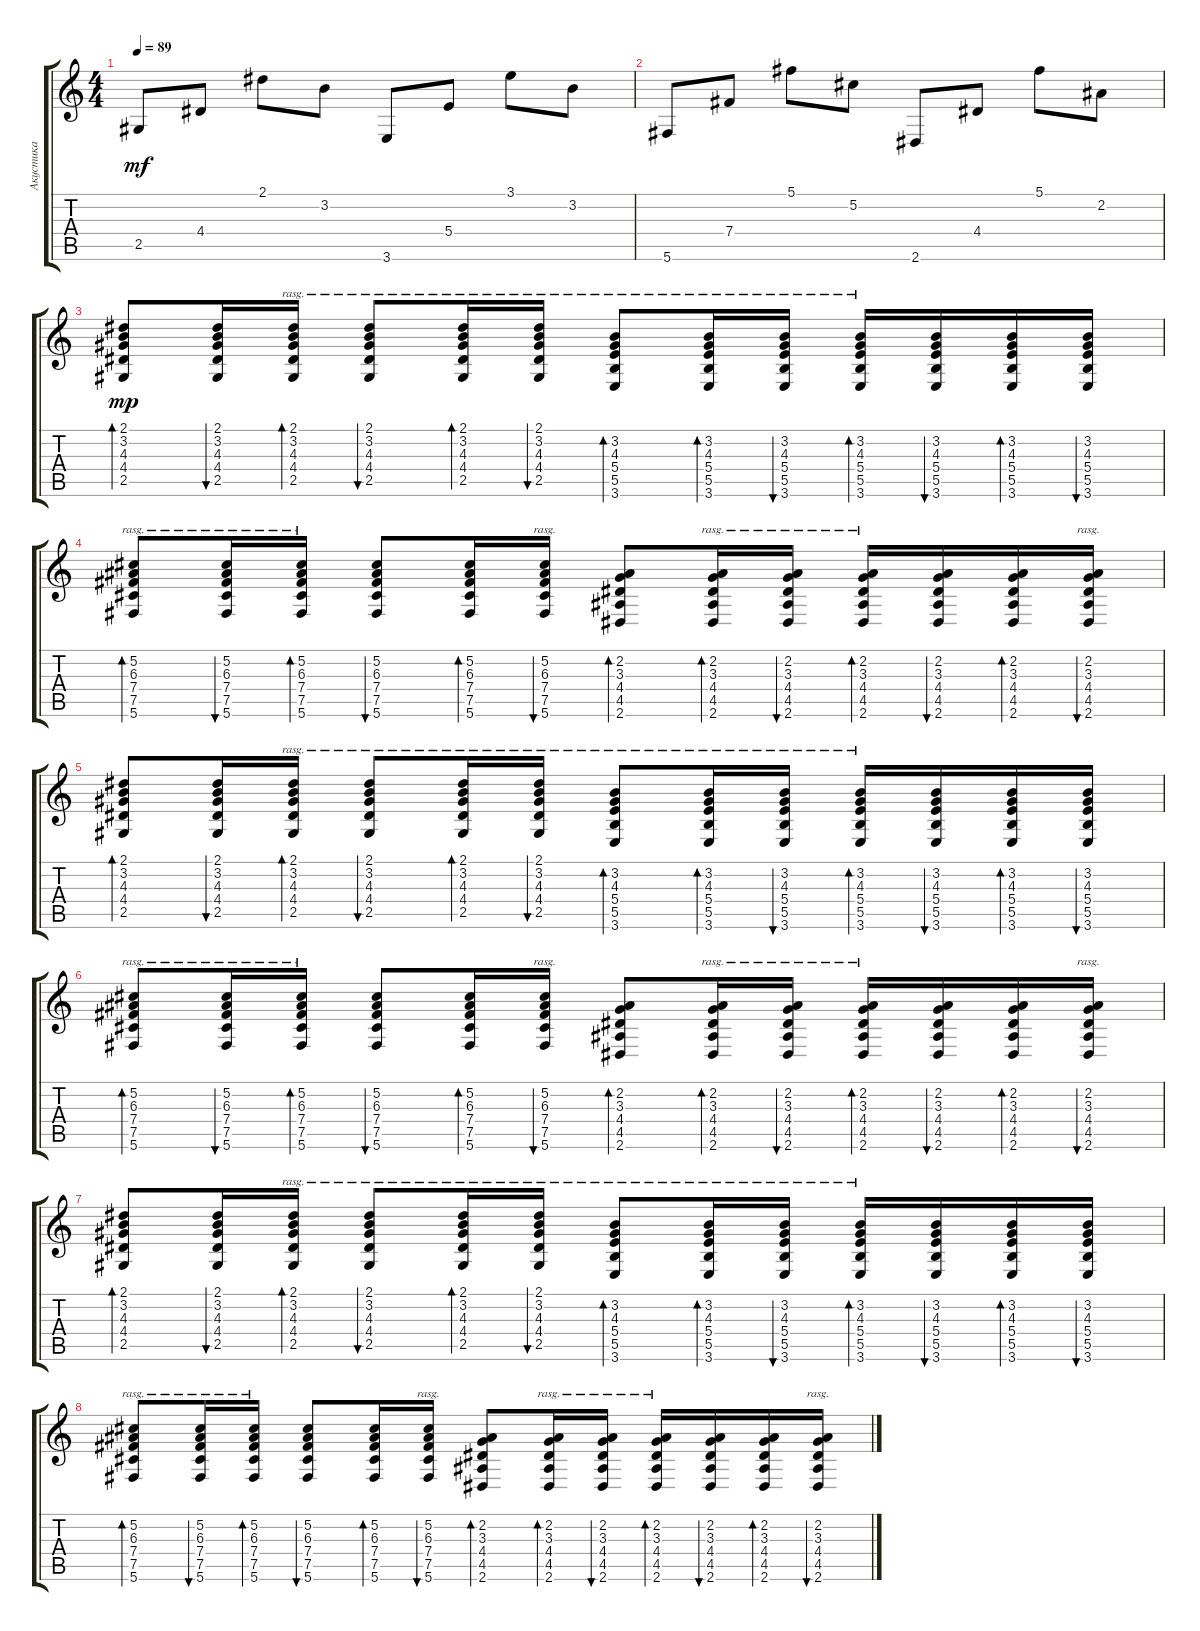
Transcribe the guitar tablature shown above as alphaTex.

\track ("Акустика" "Акустика") {instrument acousticguitarsteel}
\staff {score tabs}
\tuning (Db4 Ab3 E3 B2 Gb2 Db2) {hide}
\ts (4 4)
\tempo 89
\clef g2
\ks c
2.5.8{dy mf} 4.4.8 2.1.8 3.2.8 3.6.8 5.4.8 3.1.8 3.2.8 |
5.6.8 7.4.8 5.1.8 5.2.8 2.6.8 4.4.8 5.1.8 2.2.8 |
(2.1 3.2 4.3 4.4 2.5).8{bd 60 dy mp} (2.1 3.2 4.3 4.4 2.5).16{bu 30} (2.1 3.2 4.3 4.4 2.5).16{bd 30 rasg ii} (2.1 3.2 4.3 4.4 2.5).8{bu 60 rasg ii} (2.1 3.2 4.3 4.4 2.5).16{bd 30 rasg ii} (2.1 3.2 4.3 4.4 2.5).16{bu 30 rasg ii} (3.2 4.3 5.4 5.5 3.6).8{bd 30 rasg ii} (3.2 4.3 5.4 5.5 3.6).16{bd 30 rasg ii} (3.2 4.3 5.4 5.5 3.6).16{bu 30 rasg ii} (3.2 4.3 5.4 5.5 3.6).16{bd 30 rasg ii} (3.2 4.3 5.4 5.5 3.6).16{bu 30} (3.2 4.3 5.4 5.5 3.6).16{bd 30} (3.2 4.3 5.4 5.5 3.6).16{bu 30} |
(5.2 6.3 7.4 7.5 5.6).8{bd 30 rasg ii} (5.2 6.3 7.4 7.5 5.6).16{bu 30 rasg ii} (5.2 6.3 7.4 7.5 5.6).16{bd 30 rasg ii} (5.2 6.3 7.4 7.5 5.6).8{bu 30} (5.2 6.3 7.4 7.5 5.6).16{bd 30} (5.2 6.3 7.4 7.5 5.6).16{bu 30 rasg ii} (2.2 3.3 4.4 4.5 2.6).8{bd 30} (2.2 3.3 4.4 4.5 2.6).16{bd 30 rasg ii} (2.2 3.3 4.4 4.5 2.6).16{bu 30 rasg ii} (2.2 3.3 4.4 4.5 2.6).16{bd 30 rasg ii} (2.2 3.3 4.4 4.5 2.6).16{bu 60} (2.2 3.3 4.4 4.5 2.6).16{bd 60} (2.2 3.3 4.4 4.5 2.6).16{bu 30 rasg ii} |
(2.1 3.2 4.3 4.4 2.5).8{bd 60} (2.1 3.2 4.3 4.4 2.5).16{bu 30} (2.1 3.2 4.3 4.4 2.5).16{bd 30 rasg ii} (2.1 3.2 4.3 4.4 2.5).8{bu 60 rasg ii} (2.1 3.2 4.3 4.4 2.5).16{bd 30 rasg ii} (2.1 3.2 4.3 4.4 2.5).16{bu 30 rasg ii} (3.2 4.3 5.4 5.5 3.6).8{bd 30 rasg ii} (3.2 4.3 5.4 5.5 3.6).16{bd 30 rasg ii} (3.2 4.3 5.4 5.5 3.6).16{bu 30 rasg ii} (3.2 4.3 5.4 5.5 3.6).16{bd 30 rasg ii} (3.2 4.3 5.4 5.5 3.6).16{bu 30} (3.2 4.3 5.4 5.5 3.6).16{bd 30} (3.2 4.3 5.4 5.5 3.6).16{bu 30} |
(5.2 6.3 7.4 7.5 5.6).8{bd 30 rasg ii} (5.2 6.3 7.4 7.5 5.6).16{bu 30 rasg ii} (5.2 6.3 7.4 7.5 5.6).16{bd 30 rasg ii} (5.2 6.3 7.4 7.5 5.6).8{bu 30} (5.2 6.3 7.4 7.5 5.6).16{bd 30} (5.2 6.3 7.4 7.5 5.6).16{bu 30 rasg ii} (2.2 3.3 4.4 4.5 2.6).8{bd 30} (2.2 3.3 4.4 4.5 2.6).16{bd 30 rasg ii} (2.2 3.3 4.4 4.5 2.6).16{bu 30 rasg ii} (2.2 3.3 4.4 4.5 2.6).16{bd 30 rasg ii} (2.2 3.3 4.4 4.5 2.6).16{bu 60} (2.2 3.3 4.4 4.5 2.6).16{bd 60} (2.2 3.3 4.4 4.5 2.6).16{bu 30 rasg ii} |
(2.1 3.2 4.3 4.4 2.5).8{bd 60} (2.1 3.2 4.3 4.4 2.5).16{bu 30} (2.1 3.2 4.3 4.4 2.5).16{bd 30 rasg ii} (2.1 3.2 4.3 4.4 2.5).8{bu 60 rasg ii} (2.1 3.2 4.3 4.4 2.5).16{bd 30 rasg ii} (2.1 3.2 4.3 4.4 2.5).16{bu 30 rasg ii} (3.2 4.3 5.4 5.5 3.6).8{bd 30 rasg ii} (3.2 4.3 5.4 5.5 3.6).16{bd 30 rasg ii} (3.2 4.3 5.4 5.5 3.6).16{bu 30 rasg ii} (3.2 4.3 5.4 5.5 3.6).16{bd 30 rasg ii} (3.2 4.3 5.4 5.5 3.6).16{bu 30} (3.2 4.3 5.4 5.5 3.6).16{bd 30} (3.2 4.3 5.4 5.5 3.6).16{bu 30} |
(5.2 6.3 7.4 7.5 5.6).8{bd 30 rasg ii} (5.2 6.3 7.4 7.5 5.6).16{bu 30 rasg ii} (5.2 6.3 7.4 7.5 5.6).16{bd 30 rasg ii} (5.2 6.3 7.4 7.5 5.6).8{bu 30} (5.2 6.3 7.4 7.5 5.6).16{bd 30} (5.2 6.3 7.4 7.5 5.6).16{bu 30 rasg ii} (2.2 3.3 4.4 4.5 2.6).8{bd 30} (2.2 3.3 4.4 4.5 2.6).16{bd 30 rasg ii} (2.2 3.3 4.4 4.5 2.6).16{bu 30 rasg ii} (2.2 3.3 4.4 4.5 2.6).16{bd 30 rasg ii} (2.2 3.3 4.4 4.5 2.6).16{bu 60} (2.2 3.3 4.4 4.5 2.6).16{bd 60} (2.2 3.3 4.4 4.5 2.6).16{bu 30 rasg ii}
